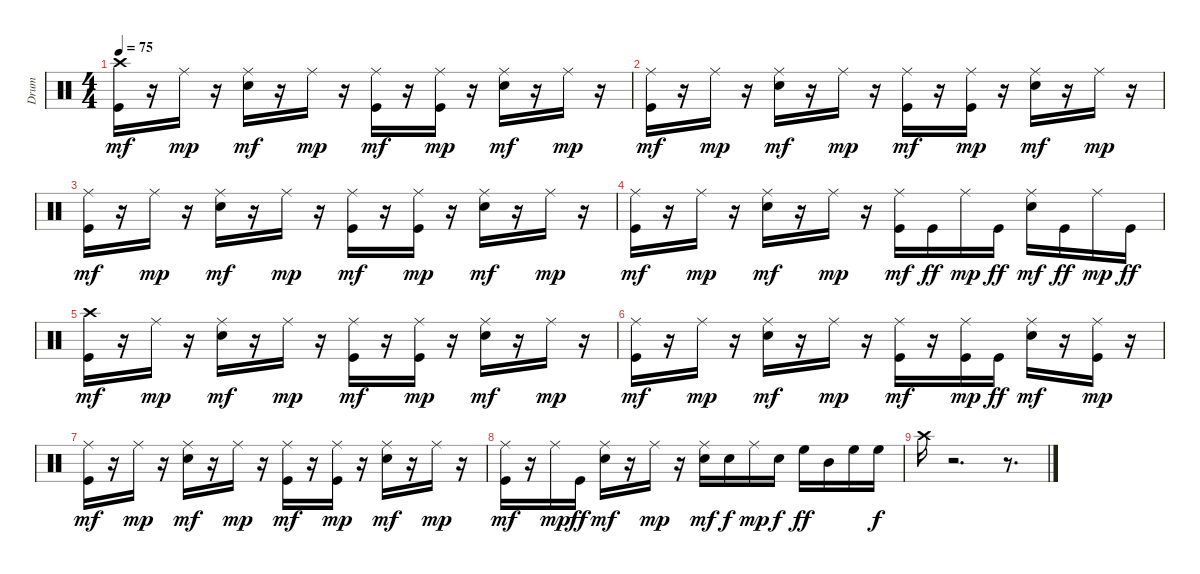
\track ("Drum" "Drum") {instrument percussion}
\staff {score}
\articulation defaults
\ts (4 4)
\tempo 75
\clef neutral
\ks c
("Kick (hit)" "Crash high (hit)").16{dy mf} r.16 "Ride (middle)".16{dy mp} r.16 ("Snare (hit) 2" "Ride (middle)").16{dy mf} r.16 "Ride (middle)".16{dy mp} r.16 ("Kick (hit)" "Ride (middle)").16{dy mf} r.16 ("Kick (hit)" "Ride (middle)").16{dy mp} r.16 ("Snare (hit) 2" "Ride (middle)").16{dy mf} r.16 "Ride (middle)".16{dy mp} r.16 |
("Kick (hit)" "Ride (middle)").16{dy mf} r.16 "Ride (middle)".16{dy mp} r.16 ("Snare (hit) 2" "Ride (middle)").16{dy mf} r.16 "Ride (middle)".16{dy mp} r.16 ("Kick (hit)" "Ride (middle)").16{dy mf} r.16 ("Kick (hit)" "Ride (middle)").16{dy mp} r.16 ("Snare (hit) 2" "Ride (middle)").16{dy mf} r.16 "Ride (middle)".16{dy mp} r.16 |
("Kick (hit)" "Ride (middle)").16{dy mf} r.16 "Ride (middle)".16{dy mp} r.16 ("Snare (hit) 2" "Ride (middle)").16{dy mf} r.16 "Ride (middle)".16{dy mp} r.16 ("Kick (hit)" "Ride (middle)").16{dy mf} r.16 ("Kick (hit)" "Ride (middle)").16{dy mp} r.16 ("Snare (hit) 2" "Ride (middle)").16{dy mf} r.16 "Ride (middle)".16{dy mp} r.16 |
("Kick (hit)" "Ride (middle)").16{dy mf} r.16 "Ride (middle)".16{dy mp} r.16 ("Snare (hit) 2" "Ride (middle)").16{dy mf} r.16 "Ride (middle)".16{dy mp} r.16 ("Kick (hit)" "Ride (middle)").16{dy mf} "Kick (hit)".16{dy ff} "Ride (middle)".16{dy mp} "Kick (hit)".16{dy ff} ("Snare (hit) 2" "Ride (middle)").16{dy mf} "Kick (hit)".16{dy ff} "Ride (middle)".16{dy mp} "Kick (hit)".16{dy ff} |
("Kick (hit)" "Crash high (hit)").16{dy mf} r.16 "Ride (middle)".16{dy mp} r.16 ("Snare (hit) 2" "Ride (middle)").16{dy mf} r.16 "Ride (middle)".16{dy mp} r.16 ("Kick (hit)" "Ride (middle)").16{dy mf} r.16 ("Kick (hit)" "Ride (middle)").16{dy mp} r.16 ("Snare (hit) 2" "Ride (middle)").16{dy mf} r.16 "Ride (middle)".16{dy mp} r.16 |
("Kick (hit)" "Ride (middle)").16{dy mf} r.16 "Ride (middle)".16{dy mp} r.16 ("Snare (hit) 2" "Ride (middle)").16{dy mf} r.16 "Ride (middle)".16{dy mp} r.16 ("Kick (hit)" "Ride (middle)").16{dy mf} r.16 ("Kick (hit)" "Ride (middle)").16{dy mp} "Kick (hit)".16{dy ff} ("Snare (hit) 2" "Ride (middle)").16{dy mf} r.16 ("Kick (hit)" "Ride (middle)").16{dy mp} r.16 |
("Kick (hit)" "Ride (middle)").16{dy mf} r.16 "Ride (middle)".16{dy mp} r.16 ("Snare (hit) 2" "Ride (middle)").16{dy mf} r.16 "Ride (middle)".16{dy mp} r.16 ("Kick (hit)" "Ride (middle)").16{dy mf} r.16 ("Kick (hit)" "Ride (middle)").16{dy mp} r.16 ("Snare (hit) 2" "Ride (middle)").16{dy mf} r.16 "Ride (middle)".16{dy mp} r.16 |
("Kick (hit)" "Ride (middle)").16{dy mf} r.16 "Ride (middle)".16{dy mp} "Kick (hit)".16{dy ff} ("Snare (hit) 2" "Ride (middle)").16{dy mf} r.16 "Ride (middle)".16{dy mp} r.16 ("Snare (hit) 2" "Ride (middle)").16{dy mf} "Snare (hit) 2".16{dy f} "Ride (middle)".16{dy mp} "Snare (hit) 2".16{dy f} "High Floor Tom (hit)".16{dy ff} "Mid Tom (hit)".16 "High Floor Tom (hit)".16 "High Floor Tom (hit)".16{dy f} |
"Crash high (hit)".16 r.2{d} r.8{d}
